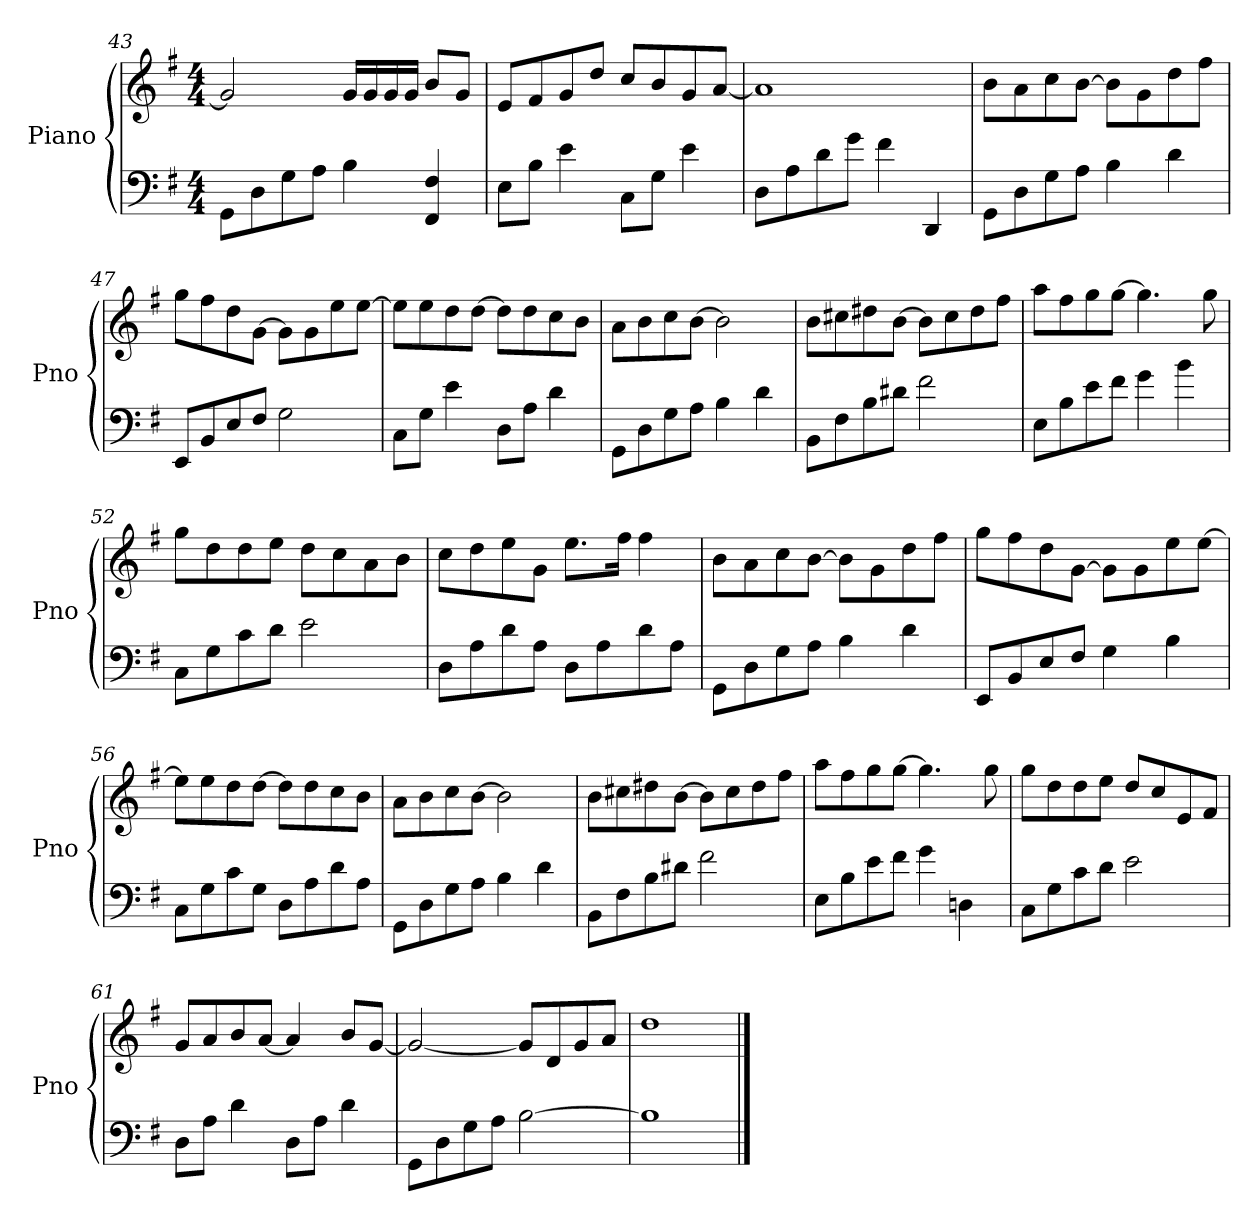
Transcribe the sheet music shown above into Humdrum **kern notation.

**kern	**kern
*part2	*part1
*staff2	*staff1
*I"Piano	*I"Piano
*I'Pno	*I'Pno
*clefF4	*clefG2
*k[f#]	*k[f#]
*M4/4	*M4/4
=43	=43
8GG\L	2g/]
8D\	.
8G\	.
8A\J	.
4B\	16g/LL
.	16g/
.	16g/
.	16g/JJ
4FF#/ 4F#/	8b/L
.	8g/J
=44	=44
8E\L	8e/L
8B\J	8f#/
4e\	8g/
.	8dd/J
8C\L	8cc/L
8G\J	8b/
4e\	8g/
.	[8a/J
=45	=45
8D\L	1a]
8A\	.
8d\	.
8g\J	.
4f#\	.
4DD/	.
!!LO:LB:g=z
=46	=46
8GG\L	8b\L
8D\	8a\
8G\	8cc\
8A\J	[8b\J
4B\	8b\L]
.	8g\
4d\	8dd\
.	8ff#\J
=47	=47
8EE/L	8gg\L
8BB/	8ff#\
8E/	8dd\
8F#/J	[8g\J
2G\	8g\L]
.	8g\
.	8ee\
.	[8ee\J
=48	=48
8C\L	8ee\L]
8G\J	8ee\
4e\	8dd\
.	[8dd\J
8D\L	8dd\L]
8A\J	8dd\
4d\	8cc\
.	8b\J
=49	=49
8GG\L	8a\L
8D\	8b\
8G\	8cc\
8A\J	[8b\J
4B\	2b\]
4d\	.
!!LO:LB:g=z
=50	=50
8BB\L	8b\L
8F#\	8cc#X\
8B\	8dd#X\
8d#X\J	[8b\J
2f#\	8b\L]
.	8cc#\
.	8dd#\
.	8ff#\J
=51	=51
8E\L	8aa\L
8B\	8ff#\
8e\	8gg\
8f#\J	[8gg\J
4g\	4.gg\]
4b\	.
.	8gg\
=52	=52
8C\L	8gg\L
8G\	8dd\
8c\	8dd\
8d\J	8ee\J
2e\	8dd\L
.	8cc\
.	8a\
.	8b\J
=53	=53
8D\L	8cc\L
8A\	8dd\
8d\	8ee\
8A\J	8g\J
8D\L	8.ee\L
8A\	.
.	16ff#\Jk
8d\	4ff#\
8A\J	.
!!LO:LB:g=z
=54	=54
8GG\L	8b\L
8D\	8a\
8G\	8cc\
8A\J	[8b\J
4B\	8b\L]
.	8g\
4d\	8dd\
.	8ff#\J
=55	=55
8EE/L	8gg\L
8BB/	8ff#\
8E/	8dd\
8F#/J	[8g\J
4G\	8g\L]
.	8g\
4B\	8ee\
.	[8ee\J
=56	=56
8C\L	8ee\L]
8G\	8ee\
8c\	8dd\
8G\J	[8dd\J
8D\L	8dd\L]
8A\	8dd\
8d\	8cc\
8A\J	8b\J
=57	=57
8GG\L	8a\L
8D\	8b\
8G\	8cc\
8A\J	[8b\J
4B\	2b\]
4d\	.
!!LO:LB:g=z
=58	=58
8BB\L	8b\L
8F#\	8cc#X\
8B\	8dd#X\
8d#X\J	[8b\J
2f#\	8b\L]
.	8cc#\
.	8dd#\
.	8ff#\J
=59	=59
8E\L	8aa\L
8B\	8ff#\
8e\	8gg\
8f#\J	[8gg\J
4g\	4.gg\]
4Dn\	.
.	8gg\
=60	=60
8C\L	8gg\L
8G\	8dd\
8c\	8dd\
8d\J	8ee\J
2e\	8dd/L
.	8cc/
.	8e/
.	8f#/J
!!LO:LB:g=z
=61	=61
8D\L	8g/L
8A\J	8a/
4d\	8b/
.	[8a/J
8D\L	4a/]
8A\J	.
4d\	8b/L
.	[8g/J
=62	=62
8GG\L	2g/_
8D\	.
8G\	.
8A\J	.
[2B\	8g/L]
.	8d/
.	8g/
.	8a/J
=63	=63
1B]	1dd
==	==
*-	*-
